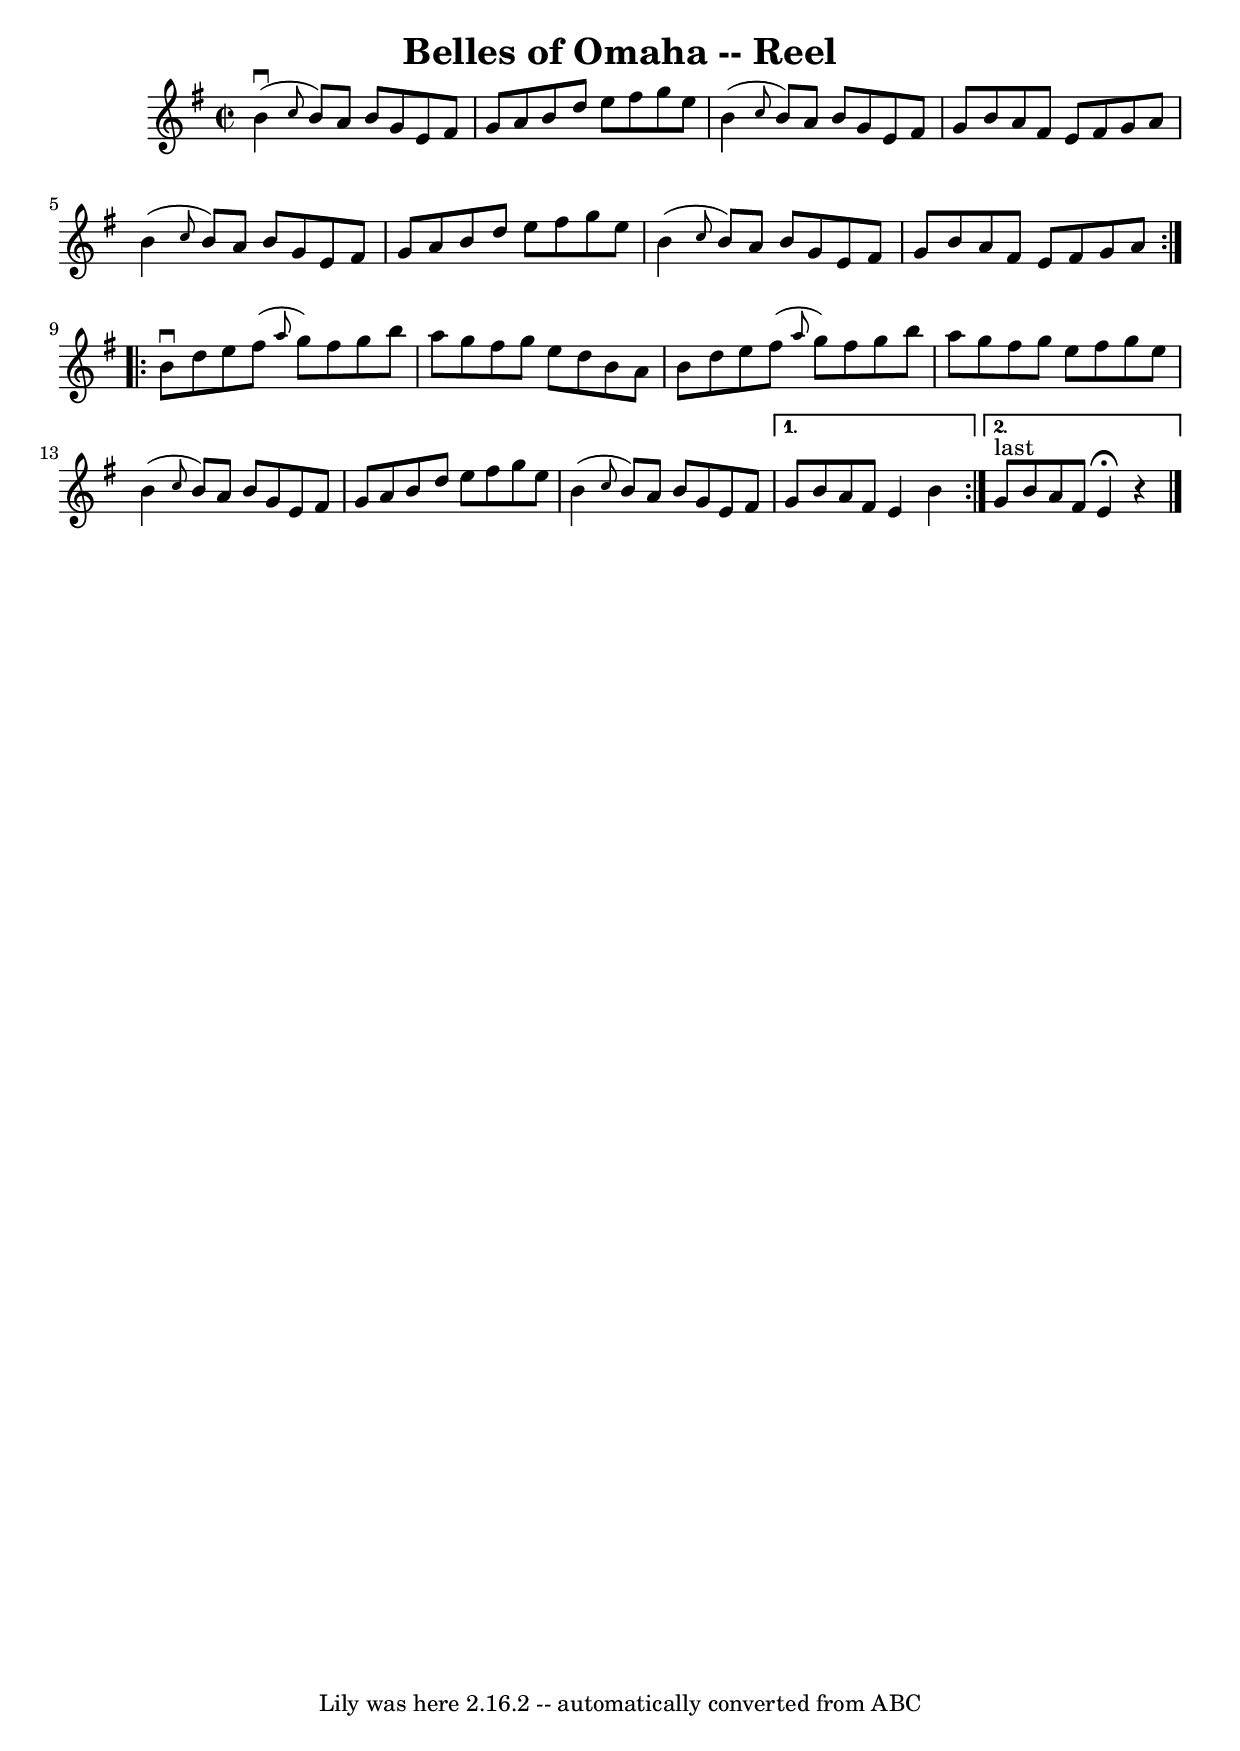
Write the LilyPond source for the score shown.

\version "2.7.40"
\include "Mammoth.ily"
\header {
	%% book = "Ryan's Mammoth Collection"
	crossRefNumber = "1"
	footnotes = "\\\\292"
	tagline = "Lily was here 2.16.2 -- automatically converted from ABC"
	title = "Belles of Omaha -- Reel"
}
voicedefault =  {


\repeat volta 2 {
\override Staff.TimeSignature #'style = #'C
 \time 2/2 \key g \major b'4^\downbow(\grace { c''8  } b'8) a'8   
 b'8 g'8 e'8 fis'8    |
 g'8 a'8 b'8 d''8 e''8    
fis''8 g''8 e''8    |
 b'4 (\grace { c''8  } b'8) a'8  
 b'8 g'8 e'8 fis'8    |
 g'8 b'8 a'8 fis'8 e'8    
fis'8 g'8 a'8    |
 b'4 (\grace { c''8  } b'8) a'8   
 b'8 g'8 e'8 fis'8    |
 g'8 a'8 b'8 d''8 e''8    
fis''8 g''8 e''8    |
 b'4 (\grace { c''8  } b'8) a'8  
 b'8 g'8 e'8 fis'8    |
 g'8 b'8 a'8 fis'8 e'8    
fis'8 g'8 a'8    }     \repeat volta 2 { b'8^\downbow d''8 e''8   
 fis''8 (\grace { a''8  } g''8) fis''8 g''8 b''8    |
   
a''8 g''8 fis''8 g''8 e''8 d''8 b'8 a'8    |
 b'8  
 d''8 e''8 fis''8 (\grace { a''8  } g''8) fis''8 g''8    
b''8    |
 a''8 g''8 fis''8 g''8 e''8 fis''8 g''8    
e''8    |
 b'4 (\grace { c''8  } b'8) a'8 b'8 g'8    
e'8 fis'8    |
 g'8 a'8 b'8 d''8 e''8 fis''8 g''8  
 e''8    |
 b'4 (\grace { c''8  } b'8) a'8 b'8    
g'8 e'8 fis'8    } \alternative{{ g'8 b'8 a'8 fis'8 e'4    
b'4    } { g'8^"last" b'8 a'8 fis'8 e'4^\fermata   r4   
\bar "|."   }}
}

\score{
    <<

	\context Staff="default"
	{
	    \voicedefault 
	}

    >>
	\layout {
	}
	\midi {}
}
